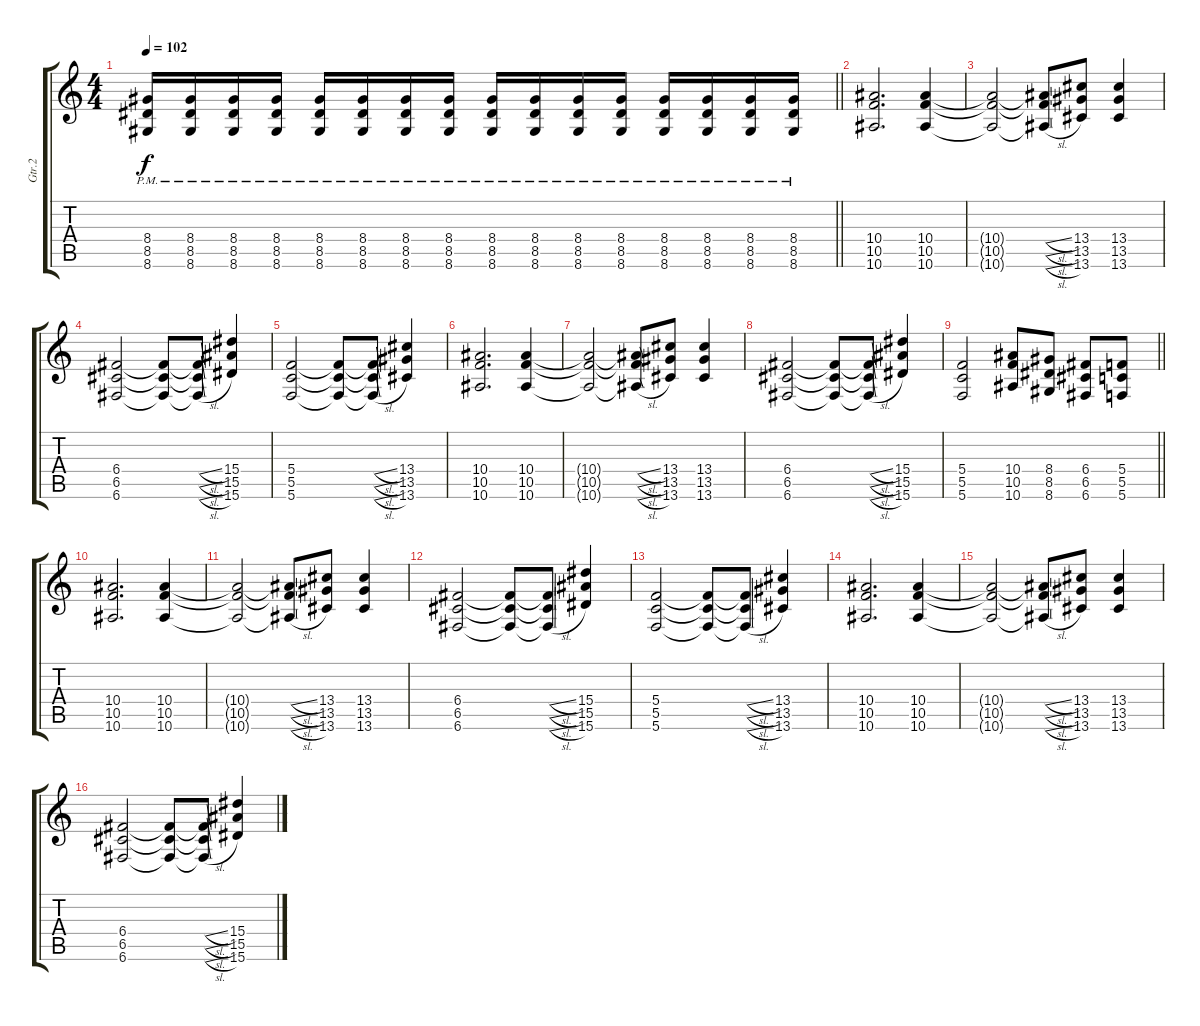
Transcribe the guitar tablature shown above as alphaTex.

\track ("Gtr.2" "Gtr.2") {instrument distortionguitar}
\staff {score tabs}
\tuning (D4 A3 F3 C3 G2 C2) {hide}
\ts (4 4)
\tempo 102
\clef g2
\barLineRight lightlight
\ks c
(8.4{pm} 8.5{pm} 8.6{pm}).16{dy f} (8.4{pm} 8.5{pm} 8.6{pm}).16 (8.4{pm} 8.5{pm} 8.6{pm}).16 (8.4{pm} 8.5{pm} 8.6{pm}).16 (8.4{pm} 8.5{pm} 8.6{pm}).16 (8.4{pm} 8.5{pm} 8.6{pm}).16 (8.4{pm} 8.5{pm} 8.6{pm}).16 (8.4{pm} 8.5{pm} 8.6{pm}).16 (8.4{pm} 8.5{pm} 8.6{pm}).16 (8.4{pm} 8.5{pm} 8.6{pm}).16 (8.4{pm} 8.5{pm} 8.6{pm}).16 (8.4{pm} 8.5{pm} 8.6{pm}).16 (8.4{pm} 8.5{pm} 8.6{pm}).16 (8.4{pm} 8.5{pm} 8.6{pm}).16 (8.4{pm} 8.5{pm} 8.6{pm}).16 (8.4{pm} 8.5{pm} 8.6{pm}).16 |
(10.4 10.5 10.6).2{d} (10.4 10.5 10.6).4 |
(10.4{t} 10.5{t} 10.6{t}).2 (10.4{sl t} 10.5{sl t} 10.6{sl t}).8 (13.4 13.5 13.6).8 (13.4 13.5 13.6).4 |
(6.4 6.5 6.6).2 (6.4{t} 6.5{t} 6.6{t}).8 (6.4{sl t} 6.5{sl t} 6.6{sl t}).8 (15.4 15.5 15.6).4 |
(5.4 5.5 5.6).2 (5.4{t} 5.5{t} 5.6{t}).8 (5.4{sl t} 5.5{sl t} 5.6{sl t}).8 (13.4 13.5 13.6).4 |
(10.4 10.5 10.6).2{d} (10.4 10.5 10.6).4 |
(10.4{t} 10.5{t} 10.6{t}).2 (10.4{sl t} 10.5{sl t} 10.6{sl t}).8 (13.4 13.5 13.6).8 (13.4 13.5 13.6).4 |
(6.4 6.5 6.6).2 (6.4{t} 6.5{t} 6.6{t}).8 (6.4{sl t} 6.5{sl t} 6.6{sl t}).8 (15.4 15.5 15.6).4 |
\barLineRight lightlight
(5.4 5.5 5.6).2 (10.4 10.5 10.6).8 (8.4 8.5 8.6).8 (6.4 6.5 6.6).8 (5.4 5.5 5.6).8 |
(10.4 10.5 10.6).2{d} (10.4 10.5 10.6).4 |
(10.4{t} 10.5{t} 10.6{t}).2 (10.4{sl t} 10.5{sl t} 10.6{sl t}).8 (13.4 13.5 13.6).8 (13.4 13.5 13.6).4 |
(6.4 6.5 6.6).2 (6.4{t} 6.5{t} 6.6{t}).8 (6.4{sl t} 6.5{sl t} 6.6{sl t}).8 (15.4 15.5 15.6).4 |
(5.4 5.5 5.6).2 (5.4{t} 5.5{t} 5.6{t}).8 (5.4{sl t} 5.5{sl t} 5.6{sl t}).8 (13.4 13.5 13.6).4 |
(10.4 10.5 10.6).2{d} (10.4 10.5 10.6).4 |
(10.4{t} 10.5{t} 10.6{t}).2 (10.4{sl t} 10.5{sl t} 10.6{sl t}).8 (13.4 13.5 13.6).8 (13.4 13.5 13.6).4 |
(6.4 6.5 6.6).2 (6.4{t} 6.5{t} 6.6{t}).8 (6.4{sl t} 6.5{sl t} 6.6{sl t}).8 (15.4 15.5 15.6).4
